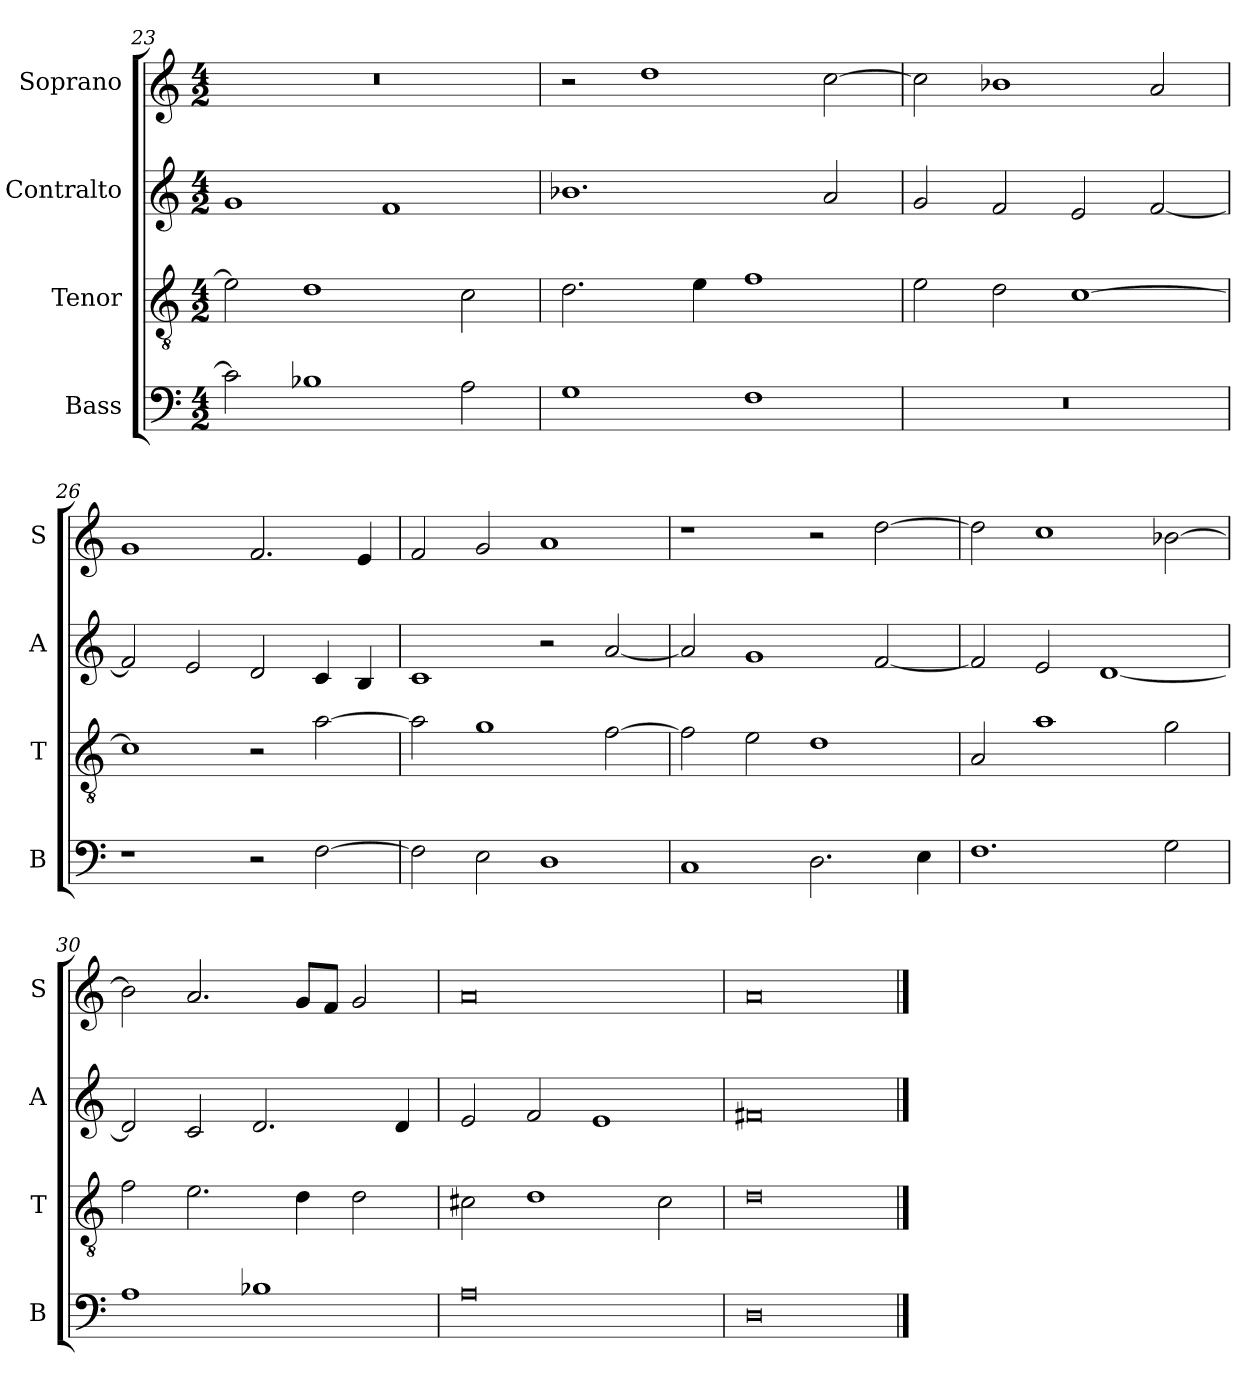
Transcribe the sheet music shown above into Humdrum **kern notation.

**kern	**kern	**kern	**kern
*part4	*part3	*part2	*part1
*staff4	*staff3	*staff2	*staff1
*I"Bass	*I"Tenor	*I"Contralto	*I"Soprano
*I'B	*I'T	*I'A	*I'S
*clefF4	*clefGv2	*clefG2	*clefG2
*k[]	*k[]	*k[]	*k[]
*D:dor	*D:dor	*D:dor	*D:dor
*M4/2	*M4/2	*M4/2	*M4/2
=23	=23	=23	=23
2c]	2e]	1g	0r
1B-X	1d	.	.
.	.	1f	.
2A	2c	.	.
=24	=24	=24	=24
1G	2.d	1.b-X	2r
.	.	.	1dd
.	4e	.	.
1F	1f	.	.
.	.	2a	[2cc
=25	=25	=25	=25
0r	2e	2g	2cc]
.	2d	2f	1b-X
.	[1c	2e	.
.	.	[2f	2a
=26	=26	=26	=26
1r	1c]	2f]	1g
.	.	2e	.
2r	2r	2d	2.f
[2F	[2a	4c	.
.	.	4B	4e
=27	=27	=27	=27
2F]	2a]	1c	2f
2E	1g	.	2g
1D	.	2r	1a
.	[2f	[2a	.
=28	=28	=28	=28
1C	2f]	2a]	1r
.	2e	1g	.
2.D	1d	.	2r
.	.	[2f	[2dd
4E	.	.	.
=29	=29	=29	=29
1.F	2A	2f]	2dd]
.	1a	2e	1cc
.	.	[1d	.
2G	2g	.	[2b-X
=30	=30	=30	=30
1A	2f	2d]	2b-]
.	2.e	2c	2.a
1B-X	.	2.d	.
.	4d	.	8g/L
.	.	.	8f/J
.	2d	.	2g
.	.	4d	.
=31	=31	=31	=31
0A	2c#X	2e	0a
.	1d	2f	.
.	.	1e	.
.	2c#	.	.
=32	=32	=32	=32
0D	0d	0f#X	0a
==	==	==	==
*-	*-	*-	*-
